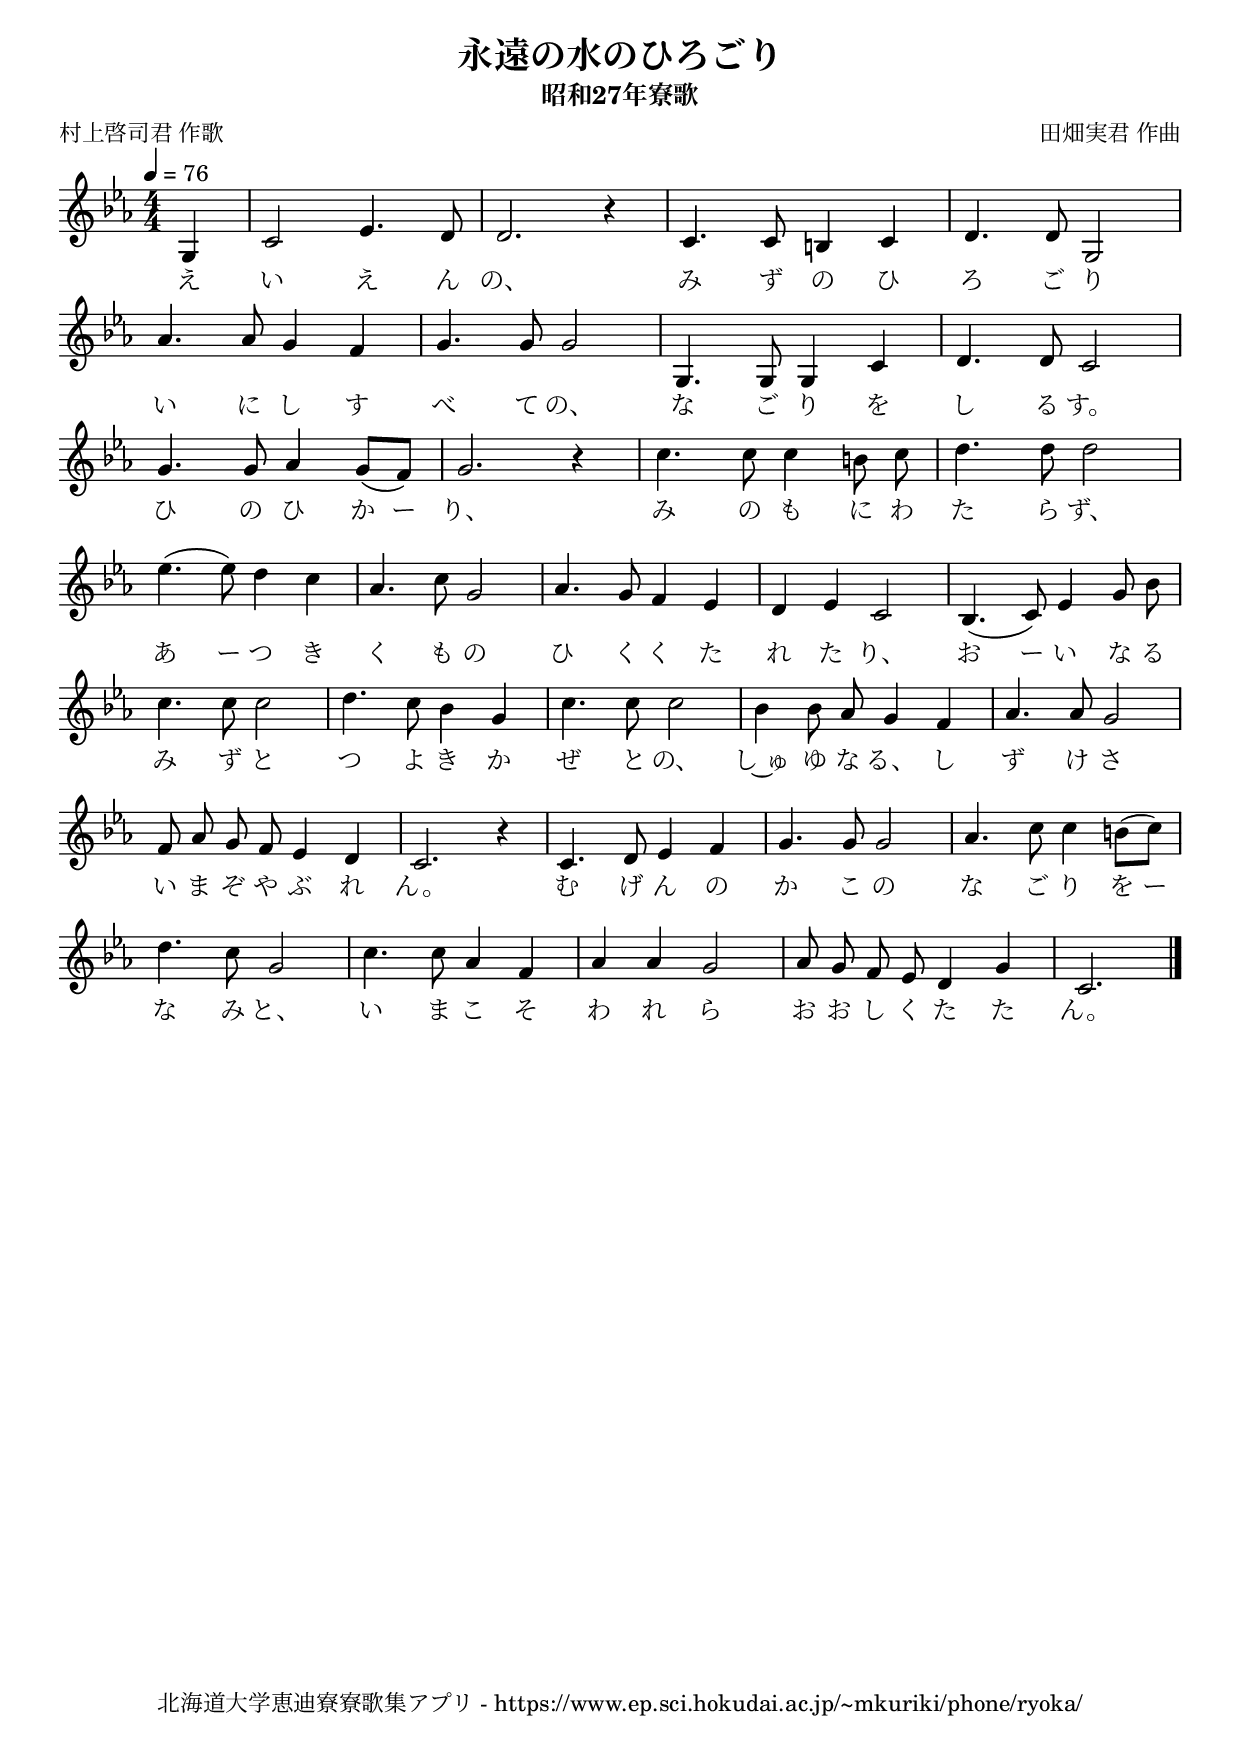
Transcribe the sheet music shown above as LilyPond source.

\version "2.18.2"

\paper {indent = 0}

\header {
  title = "永遠の水のひろごり"
  subtitle = "昭和27年寮歌"
  composer = "田畑実君 作曲"
  poet = "村上啓司君 作歌"
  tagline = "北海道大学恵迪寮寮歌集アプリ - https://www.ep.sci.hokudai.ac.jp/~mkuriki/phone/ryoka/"
}


melody = \relative c'{
  \tempo 4 = 76
  \autoBeamOff
  \numericTimeSignature
  \override BreathingSign.text = \markup { \musicglyph #"scripts.upedaltoe" } % ブレスの記号指定
  \key c \minor 
  \time 4/4
  \set melismaBusyProperties = #'()
  \partial 2 \partial 4 g4 |
  c2 ees4. d8 |
  d2. r4 |
  c4. c8 b4 c4 |
  d4. d8 g,2 | \break
  aes'4. aes8  g4 f4 |
  g4. g8 g2 |
  g,4. g8 g4 c4 |
  d4. d8 c2 | \break
  g'4. g8 aes4 g8 [(f8)] |
  g2. r4 |
  c4. c8 c4 b 8 c8 |
  d4. d8 d2 | \break
  ees4. (ees8) d4 c4 |
  aes4. c8 g2 |
  aes4. g8 f4 ees4 |
  d4 ees4 c2 |
  bes4. (c8)ees4 g8 bes8 | \break
  c4. c8 c2 |
  d4. c8 bes4 g4 |
  c4. c8 c2 |
  bes4 bes8 aes8 g4 f4 |
  aes4. aes8 g2 | \break
  f8 aes8 g8 f8 ees4 d4 |
  c2. r4 |
  c4. d8 ees4 f4 |
  g4. g8 g2 |
  aes4. c8 c4 b8 [(c8)] | \break
  d4. c8 g2 |
  c4. c8 aes4 f4 |
  aes4 aes4 g2 |
  aes8 g8 f8 ees8 d4 g4 |
  c,2.
  \bar "|." 
}

text = \lyricmode {
  え い え ん の、 み ず の ひ ろ ご り
  い に し す べ て の、 な ご り を し る す。
  ひ の ひ か ー り、 み の も に わ た ら ず、
  あ ー つ き く も の ひ く く た れ た り、 お ー い な る
  み ず と つ よ き か ぜ と の、 し~ゅ ゆ な る、 し ず け さ
  い ま ぞ や ぶ れ ん。 む げ ん の か こ の な ご り を ー
  な み と、 い ま こ そ わ れ ら お お し く た た ん。
}



\score {
  <<
    % ギターコード
    %{
    \new ChordNames \with {midiInstrument = #"acoustic guitar (nylon)"}{
      \set chordChanges = ##t
      \harmony
    }
    %}
    
    % メロディーライン
    \new Voice = "one"{\melody}
    % 歌詞
    \new Lyrics \lyricsto "one" \text
    % 太鼓
    % \new DrumStaff \with{
    %   \remove "Time_signature_engraver"
    %   drumStyleTable = #percussion-style
    %   \override StaffSymbol.line-count = #1
    %   \hide Stem
    % }
    % \drum
  >>
  
\midi {}
\layout {
  \context {
    \Score
    \remove "Bar_number_engraver"
  }
}

}

